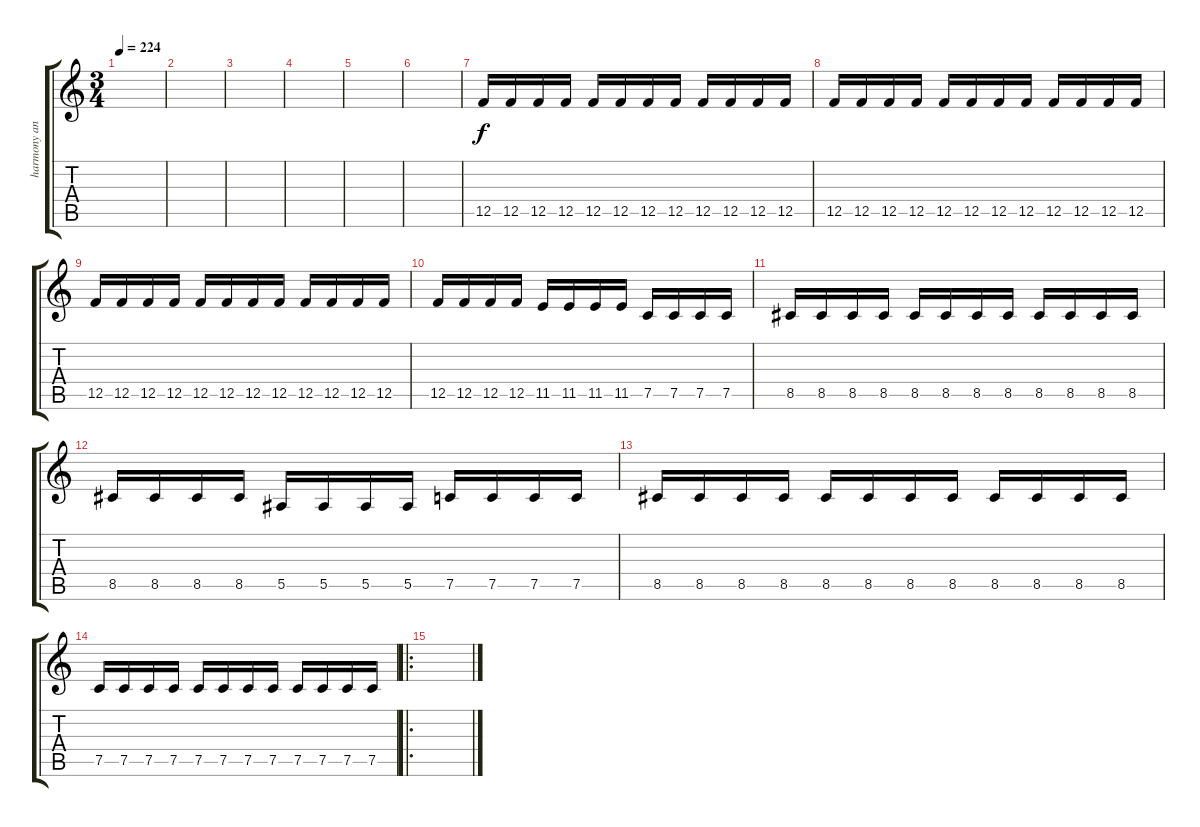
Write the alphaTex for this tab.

\track ("harmony and solo" "harmony an") {instrument overdrivenguitar}
\staff {score tabs}
\tuning (C4 G3 Eb3 Bb2 F2 C2) {hide}
\ts (3 4)
\tempo 224
\clef g2
\ks c
|
|
|
|
|
|
12.5.16 12.5.16 12.5.16 12.5.16 12.5.16 12.5.16 12.5.16 12.5.16 12.5.16 12.5.16 12.5.16 12.5.16 |
12.5.16 12.5.16 12.5.16 12.5.16 12.5.16 12.5.16 12.5.16 12.5.16 12.5.16 12.5.16 12.5.16 12.5.16 |
12.5.16 12.5.16 12.5.16 12.5.16 12.5.16 12.5.16 12.5.16 12.5.16 12.5.16 12.5.16 12.5.16 12.5.16 |
12.5.16 12.5.16 12.5.16 12.5.16 11.5.16 11.5.16 11.5.16 11.5.16 7.5.16 7.5.16 7.5.16 7.5.16 |
8.5.16 8.5.16 8.5.16 8.5.16 8.5.16 8.5.16 8.5.16 8.5.16 8.5.16 8.5.16 8.5.16 8.5.16 |
8.5.16 8.5.16 8.5.16 8.5.16 5.5.16 5.5.16 5.5.16 5.5.16 7.5.16 7.5.16 7.5.16 7.5.16 |
8.5.16 8.5.16 8.5.16 8.5.16 8.5.16 8.5.16 8.5.16 8.5.16 8.5.16 8.5.16 8.5.16 8.5.16 |
7.5.16 7.5.16 7.5.16 7.5.16 7.5.16 7.5.16 7.5.16 7.5.16 7.5.16 7.5.16 7.5.16 7.5.16 |
\ro
